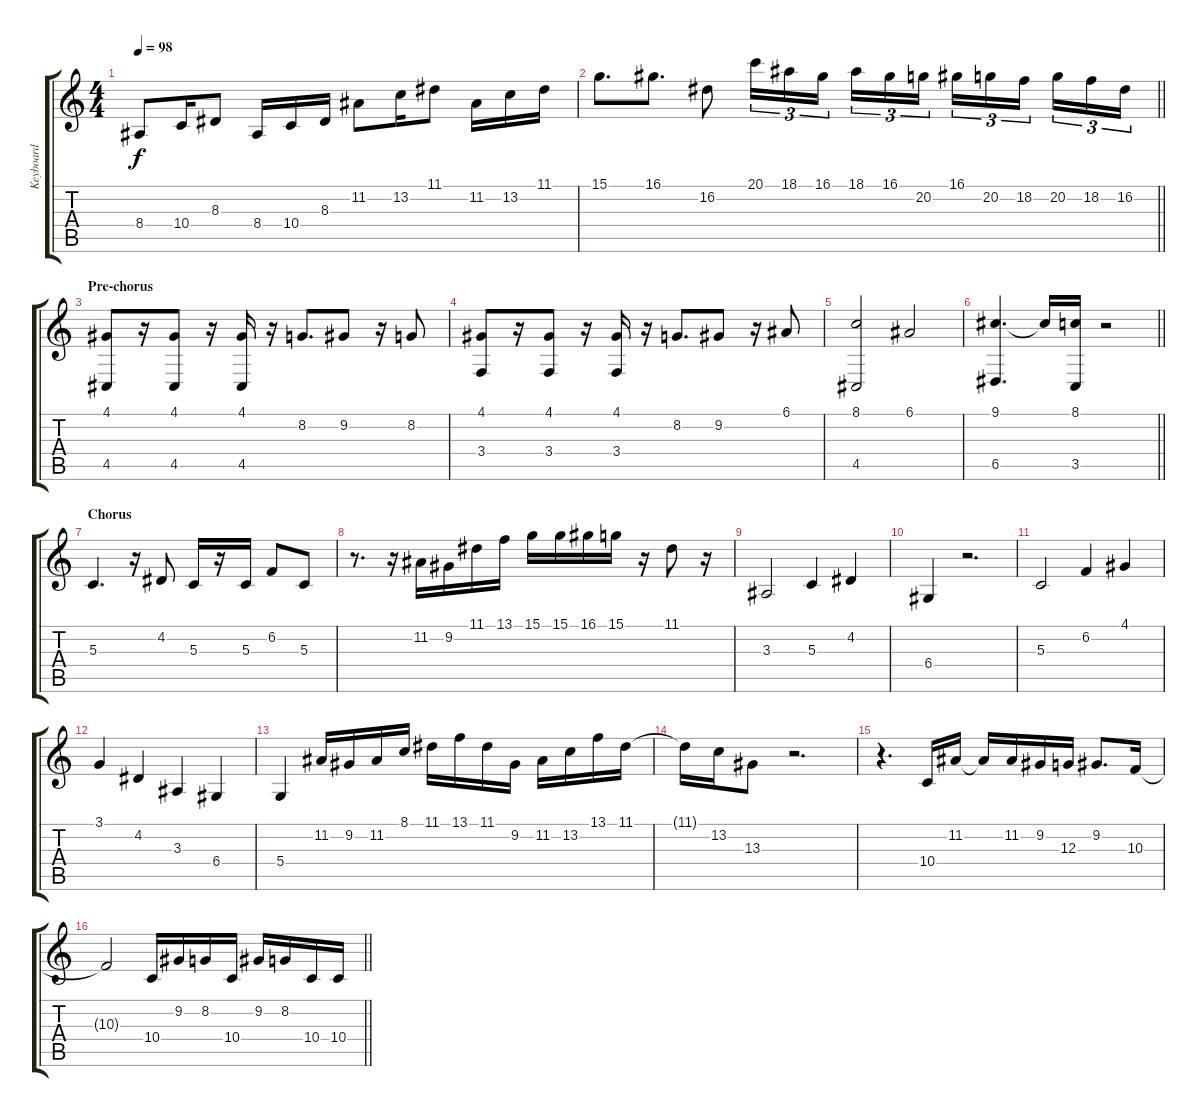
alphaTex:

\track ("Keyboard" "Keyboard") {instrument acousticgrandpiano}
\staff {score tabs}
\tuning (E4 B3 G3 D3 A2 E2) {hide}
\ts (4 4)
\tempo 98
\clef g2
\ks c
8.4.8{dy f} 10.4.16 8.3.8 8.4.16 10.4.16 8.3.16 11.2.8 13.2.16 11.1.8 11.2.16 13.2.16 11.1.16 |
\barLineRight lightlight
15.1.8{d} 16.1.8{d} 16.2.8 20.1.16{tu (3 2)} 18.1.16{tu (3 2)} 16.1.16{tu (3 2) beam splitsecondary} 18.1.16{tu (3 2)} 16.1.16{tu (3 2)} 20.2.16{tu (3 2)} 16.1.16{tu (3 2)} 20.2.16{tu (3 2)} 18.2.16{tu (3 2) beam splitsecondary} 20.2.16{tu (3 2)} 18.2.16{tu (3 2)} 16.2.16{tu (3 2)} |
\section ("" "Pre-chorus")
(4.1 4.5).8 r.16 (4.1 4.5).8 r.16 (4.1 4.5).16 r.16 8.2.8{d} 9.2.8 r.16 8.2.8 |
(4.1 3.4).8 r.16 (4.1 3.4).8 r.16 (4.1 3.4).16 r.16 8.2.8{d} 9.2.8 r.16 6.1.8 |
(8.1 4.5).2 6.1.2 |
\barLineRight lightlight
(9.1 6.5).4{d} 9.1{t}.16 (8.1 3.5).16 r.2 |
\section ("" "Chorus")
5.3.4{d} r.16 4.2.8 5.3.16 r.16 5.3.16 6.2.8 5.3.8 |
r.8{d} r.16 11.2.16 9.2.16 11.1.16 13.1.16 15.1.16 15.1.16 16.1.16 15.1.16 r.16 11.1.8 r.16 |
3.3.2 5.3.4 4.2.4 |
6.4.4 r.2{d} |
5.3.2 6.2.4 4.1.4 |
3.1.4 4.2.4 3.3.4 6.4.4 |
5.4.4 11.2.16 9.2.16 11.2.16 8.1.16 11.1.16 13.1.16 11.1.16 9.2.16 11.2.16 13.2.16 13.1.16 11.1.16 |
11.1{t}.16 13.2.16 13.3.8 r.2{d} |
r.4{d} 10.4.16 11.2.16 11.2{t}.16 11.2.16 9.2.16 12.3.16 9.2.8{d} 10.3.16 |
\barLineRight lightlight
10.3{t}.2 10.4.16 9.2.16 8.2.16 10.4.16 9.2.16 8.2.16 10.4.16 10.4.16
